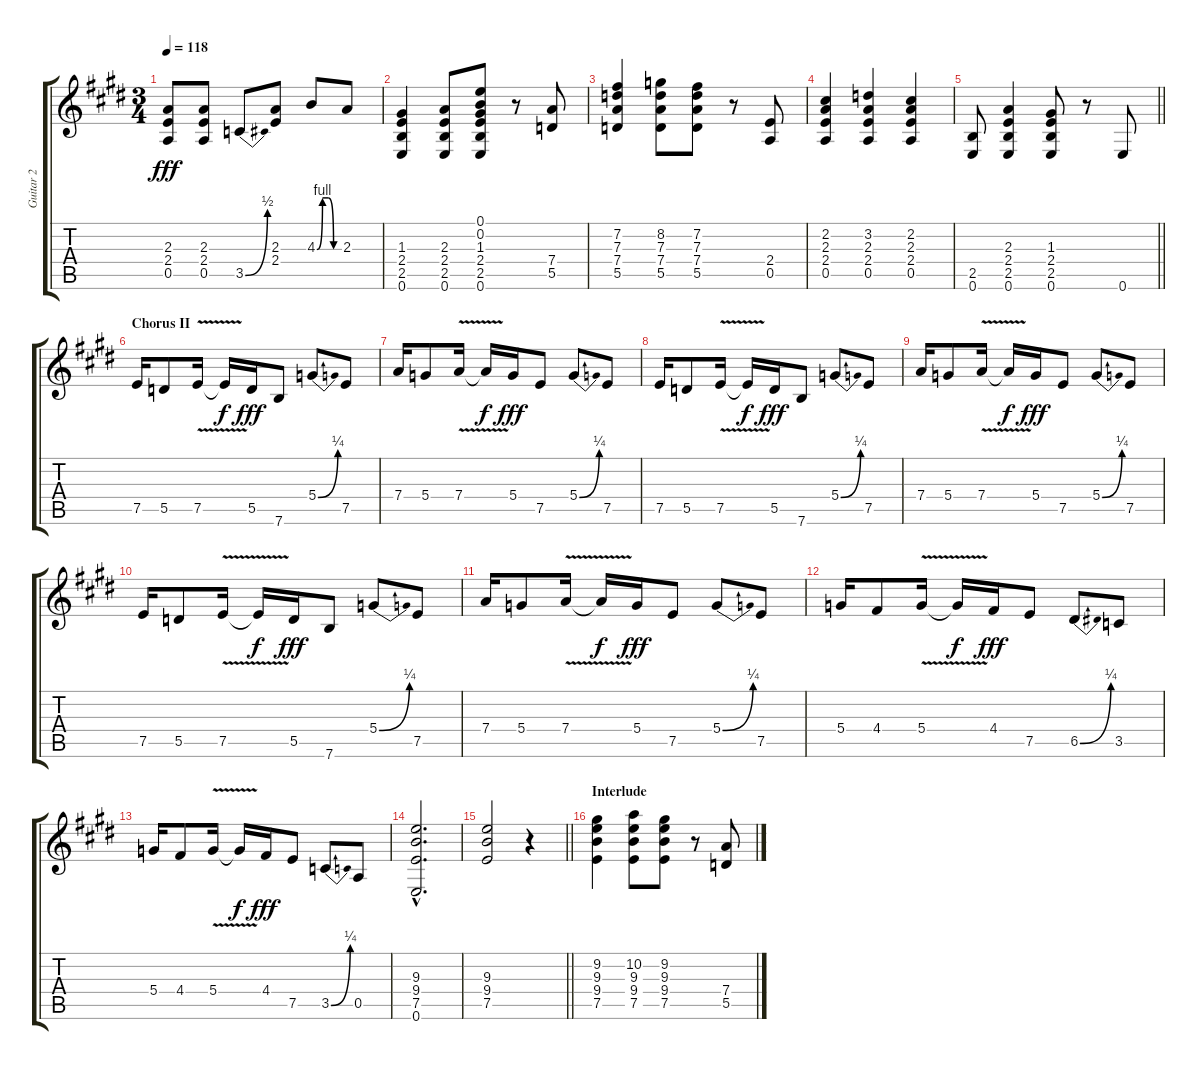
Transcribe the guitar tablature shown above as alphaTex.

\track ("Guitar 2" "Guitar 2") {instrument distortionguitar}
\staff {score tabs}
\tuning (E4 B3 G3 D3 A2 E2) {hide}
\ts (3 4)
\tempo 118
\clef g2
\ks e
(2.3 2.4 0.5).8{dy fff} (2.3 2.4 0.5).8 3.5{be (bend 0 0 60 2)}.8 (2.3 2.4).8 4.3{be (custom 0 0 15 4 30 4 45 0 60 0)}.8 2.3.8 |
(1.3 2.4 2.5 0.6).4 (2.3 2.4 2.5 0.6).8 (0.1 0.2 1.3 2.4 2.5 0.6).8 r.8 (7.4 5.5).8 |
(7.2 7.3 7.4 5.5).4 (8.2 7.3 7.4 5.5).8 (7.2 7.3 7.4 5.5).8 r.8 (2.4 0.5).8 |
(2.2 2.3 2.4 0.5).4 (3.2 2.3 2.4 0.5).4 (2.2 2.3 2.4 0.5).4 |
\barLineRight lightlight
(2.5 0.6).8 (2.3 2.4 2.5 0.6).4 (1.3 2.4 2.5 0.6).8 r.8 0.6.8 |
\section ("" "Chorus II")
7.5.16 5.5.8 7.5{v}.16 7.5{t}.16{dy f} 5.5.16{dy fff} 7.6.8 5.4{be (bend 0 0 60 1)}.8 7.5.8 |
7.4.16 5.4.8 7.4{v}.16 7.4{t}.16{dy f} 5.4.16{dy fff} 7.5.8 5.4{be (bend 0 0 60 1)}.8 7.5.8 |
7.5.16 5.5.8 7.5{v}.16 7.5{t}.16{dy f} 5.5.16{dy fff} 7.6.8 5.4{be (bend 0 0 60 1)}.8 7.5.8 |
7.4.16 5.4.8 7.4{v}.16 7.4{t}.16{dy f} 5.4.16{dy fff} 7.5.8 5.4{be (bend 0 0 60 1)}.8 7.5.8 |
7.5.16 5.5.8 7.5{v}.16 7.5{t}.16{dy f} 5.5.16{dy fff} 7.6.8 5.4{be (bend 0 0 60 1)}.8 7.5.8 |
7.4.16 5.4.8 7.4{v}.16 7.4{t}.16{dy f} 5.4.16{dy fff} 7.5.8 5.4{be (bend 0 0 60 1)}.8 7.5.8 |
5.4.16 4.4.8 5.4{v}.16 5.4{t}.16{dy f} 4.4.16{dy fff} 7.5.8 6.5{be (bend 0 0 60 1)}.8 3.5.8 |
5.4.16 4.4.8 5.4{v}.16 5.4{t}.16{dy f} 4.4.16{dy fff} 7.5.8 3.5{be (bend 0 0 60 1)}.8 0.5.8 |
(9.3{hac} 9.4{hac} 7.5{hac} 0.6{hac}).2{d} |
\barLineRight lightlight
(9.3 9.4 7.5).2 r.4 |
\section ("" "Interlude")
(9.2 9.3 9.4 7.5).4 (10.2 9.3 9.4 7.5).8 (9.2 9.3 9.4 7.5).8 r.8 (7.4 5.5).8
